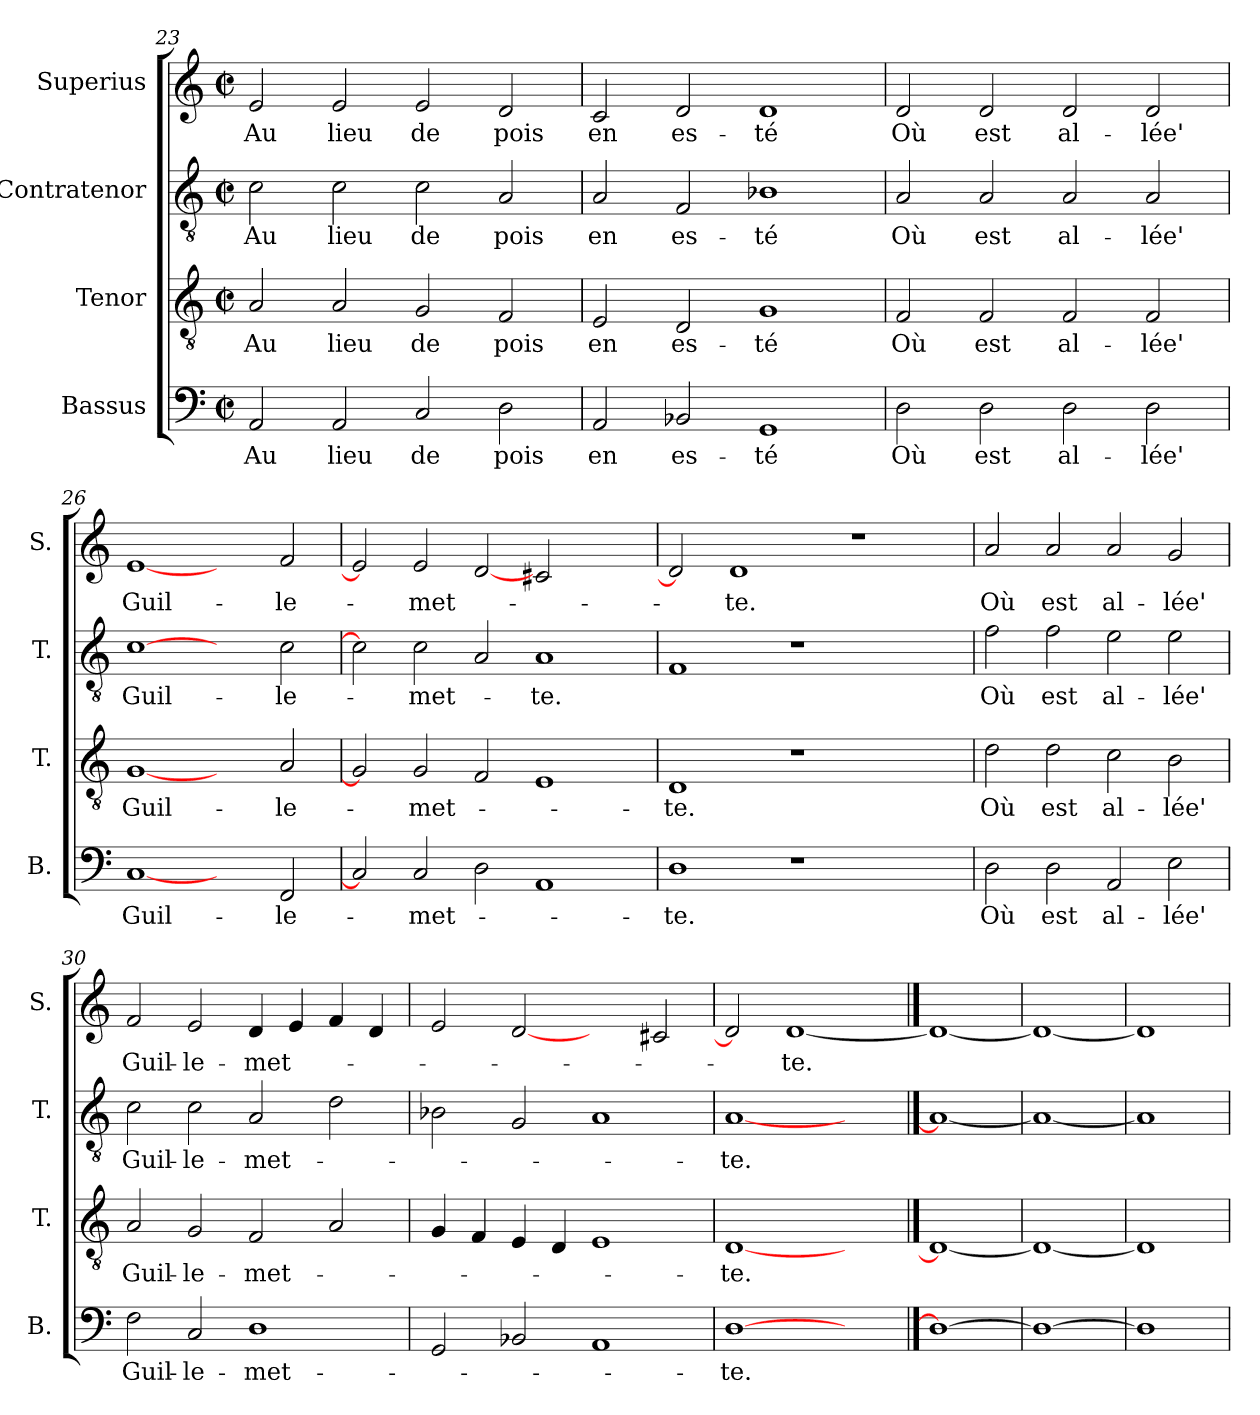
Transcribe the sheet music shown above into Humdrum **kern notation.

**kern	**text	**kern	**text	**kern	**text	**kern	**text
*part4	*part4	*part3	*part3	*part2	*part2	*part1	*part1
*staff4	*staff4	*staff3	*staff3	*staff2	*staff2	*staff1	*staff1
*I"Bassus	*	*I"Tenor	*	*I"Contratenor	*	*I"Superius	*
*I'B.	*	*I'T.	*	*I'T.	*	*I'S.	*
*clefF4	*	*clefGv2	*	*clefGv2	*	*clefG2	*
*k[]	*	*k[]	*	*k[]	*	*k[]	*
*C:	*	*C:	*	*C:	*	*C:	*
*M2/2	*	*M2/2	*	*M2/2	*	*M2/2	*
*met(c|)	*	*met(c|)	*	*met(c|)	*	*met(c|)	*
=23	=23	=23	=23	=23	=23	=23	=23
2AA/	Au	2A/	Au	2c\	Au	2e/	Au
2AA/	lieu	2A/	lieu	2c\	lieu	2e/	lieu
2C/	de	2G/	de	2c\	de	2e/	de
2D\	pois	2F/	pois	2A/	pois	2d/	pois
=24	=24	=24	=24	=24	=24	=24	=24
2AA/	en	2E/	en	2A/	en	2c/	en
2BB-X/	es-	2D/	es-	2F/	es-	2d/	es-
1GG/	-té	1G/	-té	1B-X\	-té	1d/	-té
=25	=25	=25	=25	=25	=25	=25	=25
2D\	Où	2F/	Où	2A/	Où	2d/	Où
2D\	est	2F/	est	2A/	est	2d/	est
2D\	al-	2F/	al-	2A/	al-	2d/	al-
2D\	-lée'	2F/	-lée'	2A/	-lée'	2d/	-lée'
!!LO:LB:g=z
=26	=26	=26	=26	=26	=26	=26	=26
[1C/	Guil-	[1G/	Guil-	[1c\	Guil-	[1e/	Guil-
2ryy	.	2ryy	.	2ryy	.	2ryy	.
2FF/	-le-	2A/	-le-	2c\	-le-	2f/	-le-
=27	=27	=27	=27	=27	=27	=27	=27
2C/]	.	2G/]	.	2c\]	.	2e/]	.
2C/	-met-	2G/	-met-	2c\	-met-	2e/	-met-
2D\	.	2F/	.	2A/	.	[2d/	.
1AA/	.	1E/	.	1A/	-te.	2c#X/	.
.	.	.	.	.	.	2ryy	.
=28	=28	=28	=28	=28	=28	=28	=28
1D\	-te.	1D/	-te.	1F/	.	2d/]	.
.	.	.	.	.	.	1d/	-te.
1r	.	1r	.	1r	.	.	.
.	.	.	.	.	.	1r	.
2ryy	.	2ryy	.	2ryy	.	.	.
=29	=29	=29	=29	=29	=29	=29	=29
2D\	Où	2d\	Où	2f\	Où	2a/	Où
2D\	est	2d\	est	2f\	est	2a/	est
2AA/	al-	2c\	al-	2e\	al-	2a/	al-
2E\	-lée'	2B\	-lée'	2e\	-lée'	2g/	-lée'
=30	=30	=30	=30	=30	=30	=30	=30
2F\	Guil-	2A/	Guil-	2c\	Guil-	2f/	Guil-
2C/	-le-	2G/	-le-	2c\	-le-	2e/	-le-
1D\	-met-	2F/	-met-	2A/	-met-	4d/	-met-
.	.	.	.	.	.	4e/	.
.	.	2A/	.	2d\	.	4f/	.
.	.	.	.	.	.	4d/	.
=31	=31	=31	=31	=31	=31	=31	=31
2GG/	.	4G/	.	2B-X\	.	2e/	.
.	.	4F/	.	.	.	.	.
2BB-X/	.	4E/	.	2G/	.	[2d/	.
.	.	4D/	.	.	.	.	.
1AA/	.	1E/	.	1A/	.	2ryy	.
.	.	.	.	.	.	2c#X/	.
=32	=32	=32	=32	=32	=32	=32	=32
[1D\	-te.	[1D/	-te.	[1A/	-te.	2d/]	.
.	.	.	.	.	.	[1d/	-te.
2ryy	.	2ryy	.	2ryy	.	.	.
==33	==33	==33	==33	==33	==33	==33	==33
1D\_	.	1D/_	.	1A/_	.	1d/_	.
=34	=34	=34	=34	=34	=34	=34	=34
1D\_	.	1D/_	.	1A/_	.	1d/_	.
=35	=35	=35	=35	=35	=35	=35	=35
1D\]	.	1D/]	.	1A/]	.	1d/]	.
=	=	=	=	=	=	=	=
*-	*-	*-	*-	*-	*-	*-	*-
